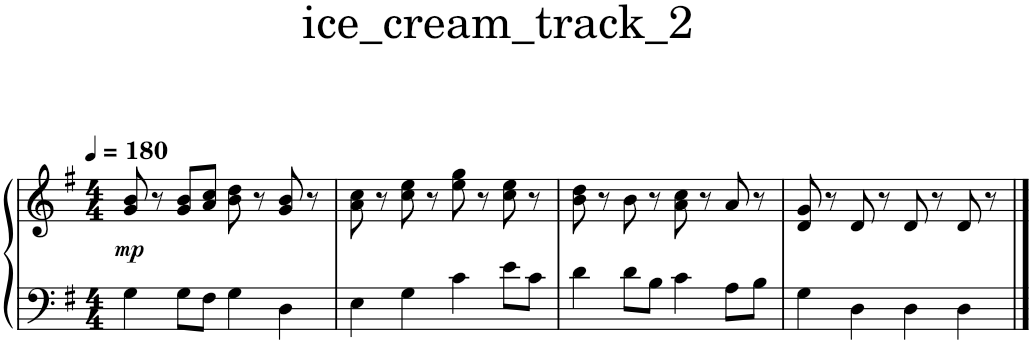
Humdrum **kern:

**kern	**kern	**dynam
*part1	*part1	*part1
*staff2	*staff1	*staff1/2
*I"Piano	*	*
*I'Pno.	*	*
*clefF4	*clefG2	*
*k[f#]	*k[f#]	*
*M4/4	*M4/4	*
*MM180	*MM180	*
=1	=1	=1
!	!	!LO:DY:b
4G\	8g/ 8b/	mp
.	8r	.
8G\L	8g/ 8b/L	.
8F#\J	8a/ 8cc/J	.
4G\	8b\ 8dd\	.
.	8r	.
4D\	8g/ 8b/	.
.	8r	.
=2	=2	=2
4E\	8a\ 8cc\	.
.	8r	.
4G\	8cc\ 8ee\	.
.	8r	.
4c\	8ee\ 8gg\	.
.	8r	.
8e\L	8cc\ 8ee\	.
8c\J	8r	.
=3	=3	=3
4d\	8b\ 8dd\	.
.	8r	.
8d\L	8b\	.
8B\J	8r	.
4c\	8a\ 8cc\	.
.	8r	.
8A\L	8a/	.
8B\J	8r	.
=4	=4	=4
4G\	8d/ 8g/	.
.	8r	.
4D\	8d/	.
.	8r	.
4D\	8d/	.
.	8r	.
4D\	8d/	.
.	8r	.
==	==	==
*-	*-	*-
